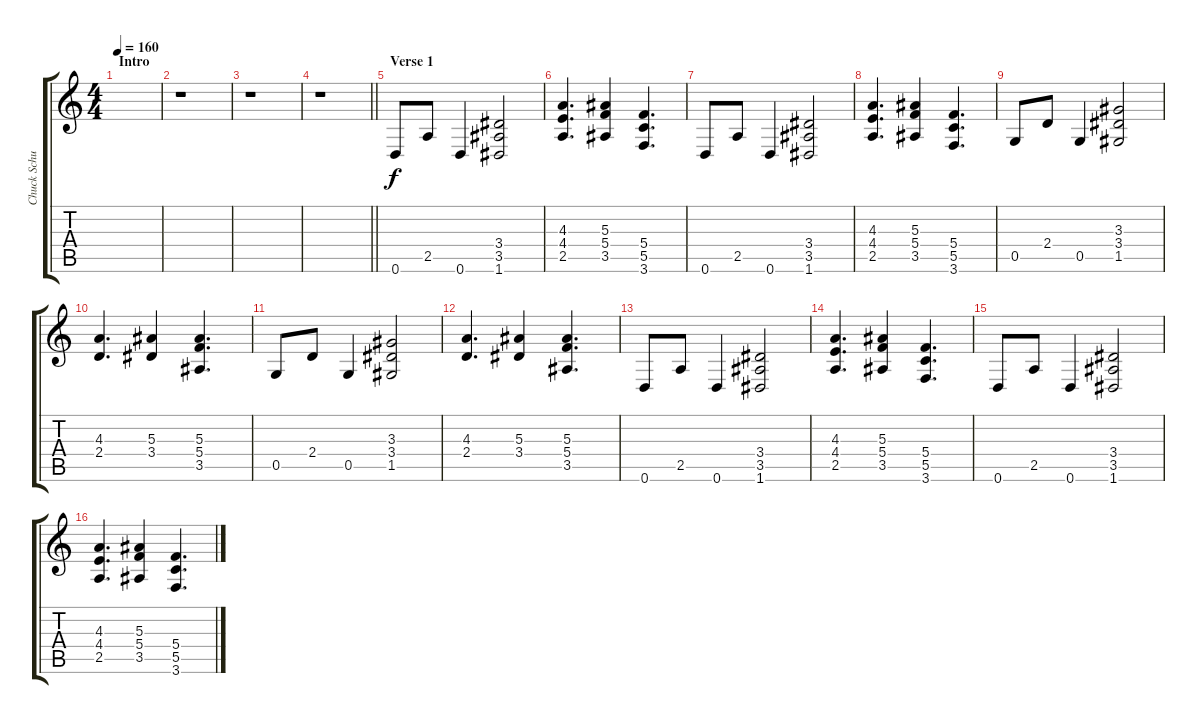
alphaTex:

\track ("Chuck Schuldiner" "Chuck Schu") {instrument distortionguitar}
\staff {score tabs}
\tuning (D4 A3 F3 C3 G2 D2) {hide}
\ts (4 4)
\section ("" "Intro")
\tempo 160
\clef g2
\ks c
|
r.1 |
r.1 |
\barLineRight lightlight
r.1 |
\section ("" "Verse 1")
0.6.8 2.5.8 0.6.4 (3.4 3.5 1.6).2 |
(4.3 4.4 2.5).4{d} (5.3 5.4 3.5).4 (5.4 5.5 3.6).4{d} |
0.6.8 2.5.8 0.6.4 (3.4 3.5 1.6).2 |
(4.3 4.4 2.5).4{d} (5.3 5.4 3.5).4 (5.4 5.5 3.6).4{d} |
0.5.8 2.4.8 0.5.4 (3.3 3.4 1.5).2 |
(4.3 2.4).4{d} (5.3 3.4).4 (5.3 5.4 3.5).4{d} |
0.5.8 2.4.8 0.5.4 (3.3 3.4 1.5).2 |
(4.3 2.4).4{d} (5.3 3.4).4 (5.3 5.4 3.5).4{d} |
0.6.8 2.5.8 0.6.4 (3.4 3.5 1.6).2 |
(4.3 4.4 2.5).4{d} (5.3 5.4 3.5).4 (5.4 5.5 3.6).4{d} |
0.6.8 2.5.8 0.6.4 (3.4 3.5 1.6).2 |
(4.3 4.4 2.5).4{d} (5.3 5.4 3.5).4 (5.4 5.5 3.6).4{d}
